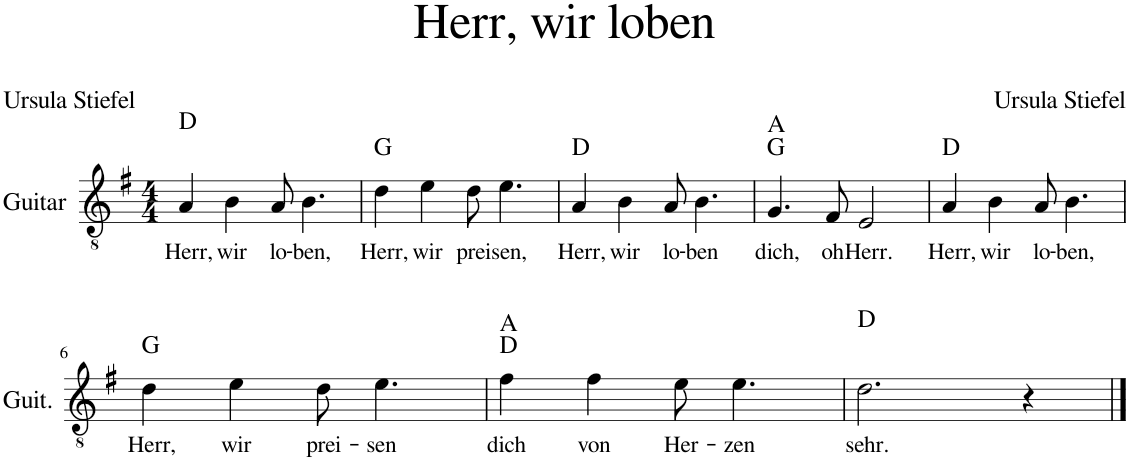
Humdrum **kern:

**kern	**text	**harte
*part1	*part1	*part1
*staff1	*staff1	*
*I"Guitar	*	*
*I'Guit.	*	*
*clefGv2	*	*
*k[f#]	*	*
*M4/4	*	*
=1	=1	=1
!	!LO:LY:b	!LO:H:n=1:kt=N.C.
4A/	Herr,	N D:maj
!	!LO:LY:b	!
4B\	wir	.
!	!LO:LY:b	!
8A/	lo-	.
!	!LO:LY:b	!
4.B\	-ben,	.
=2	=2	=2
!	!LO:LY:b	!
4d\	Herr,	G:maj
!	!LO:LY:b	!
4e\	wir	.
!	!LO:LY:b	!
8d\	prei-	.
!	!LO:LY:b	!
4.e\	-sen,	.
=3	=3	=3
!	!LO:LY:b	!
4A/	Herr,	D:maj
!	!LO:LY:b	!
4B\	wir	.
!	!LO:LY:b	!
8A/	lo-	.
!	!LO:LY:b	!
4.B\	-ben	.
=4	=4	=4
!	!LO:LY:b	!
4.G/	dich,	G:maj A:maj
!	!LO:LY:b	!
8F#/	oh	.
!	!LO:LY:b	!
2E/	Herr.	.
=5	=5	=5
!	!LO:LY:b	!
4A/	Herr,	D:maj
!	!LO:LY:b	!
4B\	wir	.
!	!LO:LY:b	!
8A/	lo-	.
!	!LO:LY:b	!
4.B\	-ben,	.
!!LO:LB:g=z
=6	=6	=6
!	!LO:LY:b	!
4d\	Herr,	G:maj
!	!LO:LY:b	!
4e\	wir	.
!	!LO:LY:b	!
8d\	prei-	.
!	!LO:LY:b	!
4.e\	-sen	.
=7	=7	=7
!	!LO:LY:b	!
4f#\	dich	D:maj A:maj
!	!LO:LY:b	!
4f#\	von	.
!	!LO:LY:b	!
8e\	Her-	.
!	!LO:LY:b	!
4.e\	-zen	.
=8	=8	=8
!	!LO:LY:b	!LO:H:n=1:kt=N.C.
2.d\	sehr.	N D:maj
4r	.	.
==	==	==
*-	*-	*-
